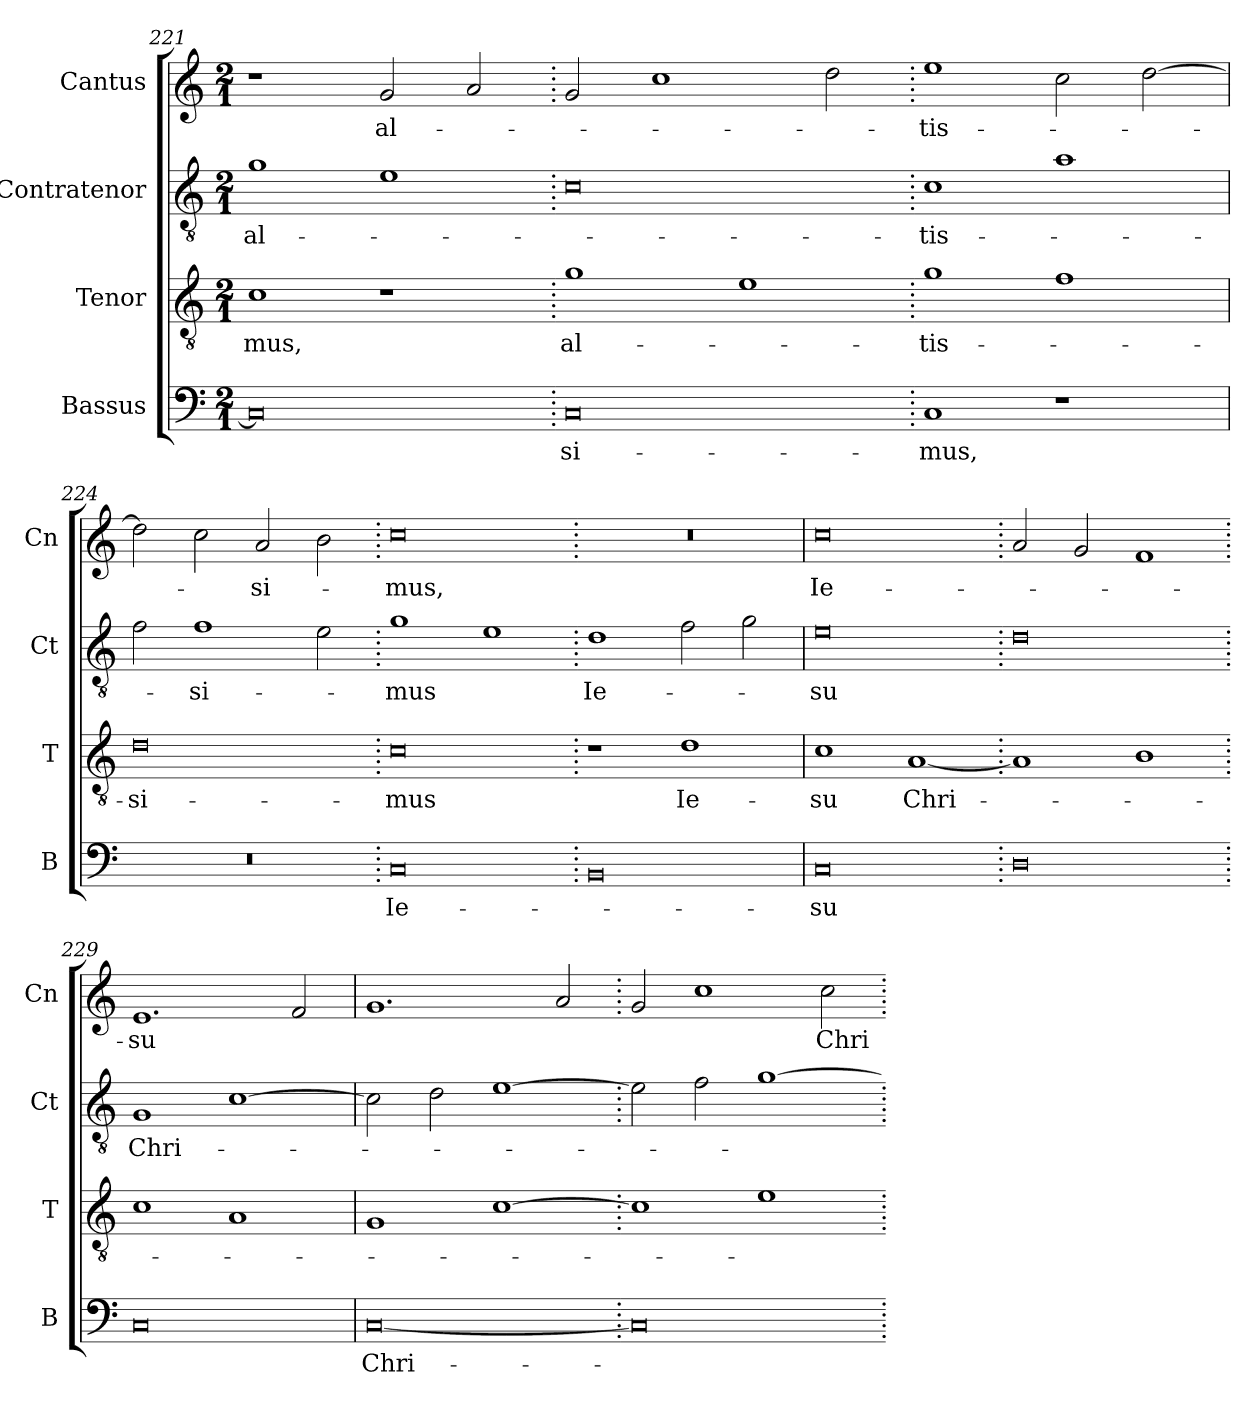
**kern	**text	**kern	**text	**kern	**text	**kern	**text
*part4	*part4	*part3	*part3	*part2	*part2	*part1	*part1
*staff4	*staff4	*staff3	*staff3	*staff2	*staff2	*staff1	*staff1
*I"Bassus	*	*I"Tenor	*	*I"Contratenor	*	*I"Cantus	*
*I'B	*	*I'T	*	*I'Ct	*	*I'Cn	*
*clefF4	*	*clefGv2	*	*clefGv2	*	*clefG2	*
*k[]	*	*k[]	*	*k[]	*	*k[]	*
*M2/1	*	*M2/1	*	*M2/1	*	*M2/1	*
=221	=221	=221	=221	=221	=221	=221	=221
0C]	.	1c	-mus,	1g	al-	1r	.
.	.	1r	.	1e	.	2g/	al-
.	.	.	.	.	.	2a/	.
=222.	=222.	=222.	=222.	=222.	=222.	=222.	=222.
0C	-si-	1g	al-	0c	.	2g/	.
.	.	.	.	.	.	1cc	.
.	.	1e	.	.	.	.	.
.	.	.	.	.	.	2dd\	.
=223.	=223.	=223.	=223.	=223.	=223.	=223.	=223.
1C	-mus,	1g	-tis-	1c	-tis-	1ee	-tis-
1r	.	1f	.	1a	.	2cc\	.
.	.	.	.	.	.	[2dd\	.
=224	=224	=224	=224	=224	=224	=224	=224
0r	.	0d	-si-	2f\	.	2dd\]	.
.	.	.	.	1f	-si-	2cc\	.
.	.	.	.	.	.	2a/	-si-
.	.	.	.	2e\	.	2b\	.
=225.	=225.	=225.	=225.	=225.	=225.	=225.	=225.
0C	Ie-	0c	-mus	1g	-mus	0cc	-mus,
.	.	.	.	1e	.	.	.
=226.	=226.	=226.	=226.	=226.	=226.	=226.	=226.
0BB	.	1r	.	1d	Ie-	0r	.
.	.	1d	Ie-	2f\	.	.	.
.	.	.	.	2g\	.	.	.
=227	=227	=227	=227	=227	=227	=227	=227
0C	-su	1c	-su	0e	-su	0cc	Ie-
.	.	[1A	Chri-	.	.	.	.
=228.	=228.	=228.	=228.	=228.	=228.	=228.	=228.
0D	.	1A]	.	0d	.	2a/	.
.	.	.	.	.	.	2g/	.
.	.	1B	.	.	.	1f	.
=229.	=229.	=229.	=229.	=229.	=229.	=229.	=229.
0C	.	1c	.	1G	Chri-	1.e	-su
.	.	1A	.	[1c	.	.	.
.	.	.	.	.	.	2f/	.
=230	=230	=230	=230	=230	=230	=230	=230
[0C	Chri-	1G	.	2c\]	.	1.g	.
.	.	.	.	2d\	.	.	.
.	.	[1c	.	[1e	.	.	.
.	.	.	.	.	.	2a/	.
=231.	=231.	=231.	=231.	=231.	=231.	=231.	=231.
0C]	.	1c]	.	2e\]	.	2g/	.
.	.	.	.	2f\	.	1cc	.
.	.	1e	.	[1g	.	.	.
.	.	.	.	.	.	2cc\	Chri-
=.	=.	=.	=.	=.	=.	=.	=.
*-	*-	*-	*-	*-	*-	*-	*-
